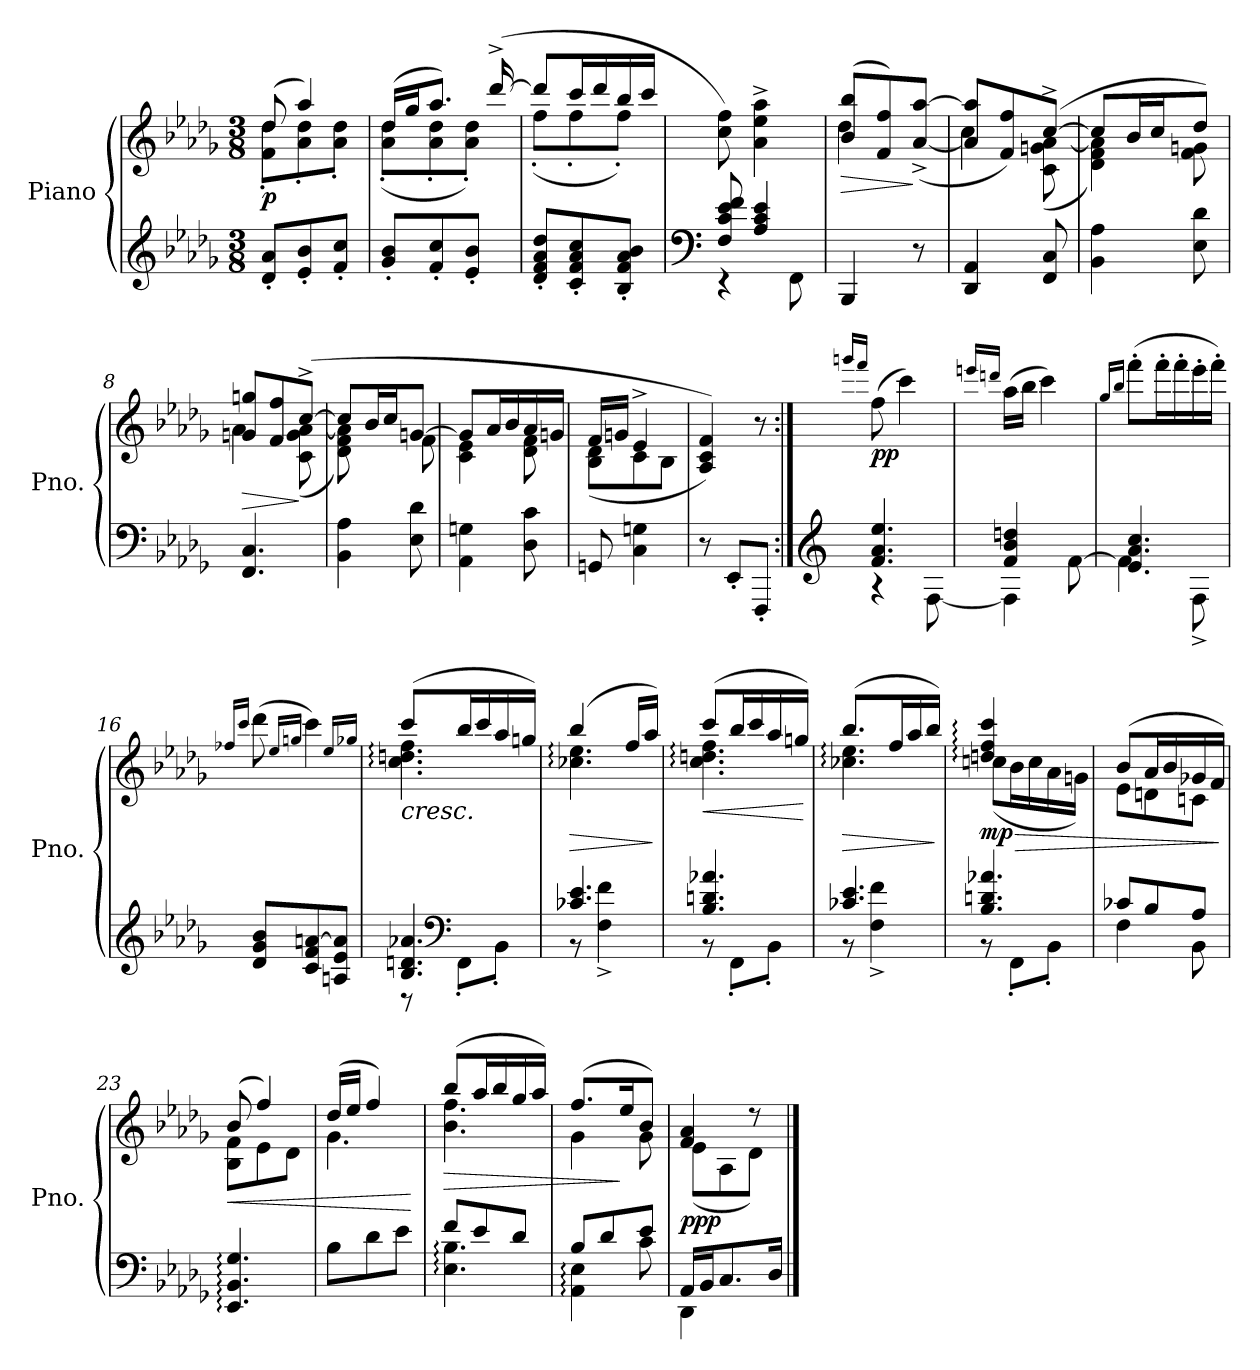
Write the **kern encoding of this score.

**kern	**kern	**dynam
*part1	*part1	*part1
*staff2	*staff1	*staff1/2
*I"Piano	*	*
*I'Pno.	*	*
*clefG2	*clefG2	*
*k[b-e-a-d-g-]	*k[b-e-a-d-g-]	*
*M3/8	*M3/8	*
*MM52	*MM52	*
=1	=1	=1
*	*^	*
!	!	!	!LO:DY:b
8d-/' 8a-/'L	(>8dd-/	8f\' 8dd-\'L	p
8e-/' 8b-/'	4aa-/)	8a-\' 8dd-\'	.
8f/' 8cc/'J	.	8a-\' 8dd-\'J	.
=2	=2	=2	=2
8g-/' 8b-/'L	(>16dd-/LL	(<8a-\' 8dd-\'L	.
.	16gg-/J	.	.
8f/' 8cc/'	8.aa-/J)	8a-\' 8dd-\'	.
8e-/' 8b-/'J	.	8a-\' 8dd-\'J)	.
.	(>[16ddd-^/	.	.
=3	=3	=3	=3
8d-/' 8f/' 8a-/' 8dd-/'L	8ddd-/L]	(<8ff'\L	.
8c/' 8f/' 8a-/' 8cc/'	16ccc/L	8ff'\	.
.	16ddd-/	.	.
8B-/' 8f/' 8a-/' 8b-/'J	16bb-/	8ff'\J)	.
.	16ccc/JJ	.	.
*	*v	*v	*
=4	=4	=4
*clefF4	*	*
*^	*	*
8F/ 8c/ 8e-/ 8f/	4r	8cc\ 8ff\)	.
4A-/ 4c/ 4e-/	.	4a-\^ 4ee-\^ 4aa-\^	.
.	8FF\	.	.
!!LO:LB:g=z
=5	=5	=5	=5
!	!	!	!LO:HP:b
*v	*v	*^	*
4BBB-/	(>8b-/ 8bb-/L	4dd-\	>
.	8f/ 8ff/)	.	.
8r	(>[8a-/^ [8aa-/^J	8ryy	]
=6	=6	=6	=6
4DD-/ 4AA-/	8a-/] 8aa-/]L	4cc\	.
.	8f/ 8ff/)	.	.
8FF/ 8C/	(>[8cc^/J	(<8c\ 8gn\ [8a-\	.
=7	=7	=7	=7
4BB-\ 4A-\	8cc/L]	4d-\ 4f\ 4a-\])	.
.	16b-/L	.	.
.	16cc/J	.	.
8E-\ 8d-\	8dd-/J)	8f\ 8gn\	.
=8	=8	=8	=8
!	!	!	!LO:HP:b
4.FF/ 4.C/	8gn/ 8ggn/L	4a-\	>
.	8f/ 8ff/	.	.
.	(>[8cc^/J	(<8c\ 8g\ [8a-\	]
!!LO:LB:g=z	!!
=9	=9	=9	=9
4BB-\ 4A-\	8cc/L]	8d-\ 8f\ 8a-\])	.
.	16b-/L	8ryy	.
.	16cc/J	.	.
8E-\ 8d-\	[8gn/J	8f\	.
=10	=10	=10	=10
4AA-\ 4Gn\	8g/L]	4c\ 4e-\	.
.	16a-/L	.	.
.	16b-/	.	.
8D-\ 8c\	16a-/	8d-\ 8f\	.
.	16gn/JJ	.	.
=11	=11	=11	=11
8GGn/	16f/LL	(<8B-\ 8d-\L	.
.	16gn/JJ	.	.
4C\ 4Gn\	4e-^/	8c\	.
.	.	8B-\J	.
*	*v	*v	*
=12	=12	=12
8r	4A-/ 4c/ 4f/))	.
8EE-'/L	.	.
8FFF'/J	8r	.
!!LO:LB:g=z
=13:|!	=13:|!	=13:|!
*clefG2	*	*
.	16qgggn/LL	.
.	16qfff/JJ	.
*^	*	*
!	!	!	!LO:DY:b
4.f/ 4.a-/ 4.ee-/	4r	(>8ff\	pp
.	.	4ccc\)	.
.	[8F\	.	.
=14	=14	=14	=14
.	.	16qeeen/LL	.
.	.	16qdddn/JJ	.
4f/ 4b-/ 4ddn/	4F\]	(>16aa-\LL	.
.	.	16bb-\JJ	.
.	.	4ccc\)	.
8ryy	[8f\	.	.
=15	=15	=15	=15
.	.	16qgg-/LL	.
.	.	16qbb-/JJ	.
4.e-/ 4.a-/ 4.cc/	4f\]	(>8fff'\L	.
.	.	16fff'\L	.
.	.	16fff'\	.
.	8F^\	16eee-'\	.
.	.	16fff'\JJ)	.
*v	*v	*	*
=16	=16	=16
.	16qff-X/LL	.
.	16qccc/JJ	.
8d-/ 8g-/ 8b-/L	(>8ddd-\	.
.	16qee-/LL	.
.	16qggn/JJ	.
8c/ 8f/ [8an/	4ccc\)	.
8An/ 8e-/ 8a/]J	.	.
.	16qee-/LL	.
.	16qgg-X/JJ	.
=17	=17	=17
*^	*	*
!	!	!	!LO:HP:b
*	*	*^	*
4.B-/ 4.dn/ 4.a-X/	8r	(>8ccc/L	4.cc\: 4.ddn\: 4.ff\:	<
*clefF4	*	*	*	*
.	8FF'\L	16bb-/L	.	.
.	.	16ccc/	.	.
.	8BB-'\J	16aa-/	.	.
.	.	16ggn/JJ)	.	.
!!LO:PB:g=z	!!
=18	=18	=18	=18	=18
!	!	!	!	!LO:HP:b
4.c-X/ 4.e-/	8r	(>4bb-/	4.cc-X\: 4.ee-\:	>
.	4F\^ 4f\^	.	.	.
.	.	16ff/LL	.	[
.	.	16aa-/JJ)	.	.
*v	*v	*	*	*
*	*v	*v	*
.	.	]
=19	=19	=19
*^	*	*
!	!	!	!LO:HP:b
*	*	*^	*
4.B-/ 4.dn/ 4.a-X/	8r	(>8ccc/L	4.cc\: 4.ddn\: 4.ff\:	<
.	8FF'\L	16bb-/L	.	.
.	.	16ccc/	.	.
.	8BB-'\J	16aa-/	.	.
.	.	16ggn/JJ)	.	.
*v	*v	*	*	*
*	*v	*v	*
.	.	[
=20	=20	=20
*^	*	*
!	!	!	!LO:HP:b
*	*	*^	*
4.c-X/ 4.e-/	8r	(>8.bb-/L	4.cc-X\: 4.ee-\:	>
.	4F\^ 4f\^	.	.	.
.	.	16ff/L	.	.
.	.	16aa-/	.	.
.	.	16bb-/JJ)	.	.
*v	*v	*	*	*
*	*v	*v	*
.	.	]
=21	=21	=21
*^	*	*
!	!	!	!LO:HP:b
*	*	*^	*
!	!	!	!	!LO:DY:n=1:b
4.B-/ 4.dn/ 4.a-X/	8r	4ddn/: 4ff/: 4ccc/:	(<8ccn\L	> mp
.	8FF'\L	.	16b-\L	.
.	.	.	16cc\	.
.	8BB-'\J	8ryy	16a-\	.
.	.	.	16gn\JJ)	.
=22	=22	=22	=22	=22
8c-X/L	4F\	(>8b-/L	8e-\L	.
8B-/	.	16a-/L	8dn\	.
.	.	16b-/	.	.
8A-/J	8BB-\	16g-X/	8cn\J	.
.	.	16f/JJ)	.	.
*v	*v	*	*	*
*	*v	*v	*
.	.	]
!!LO:LB:g=z
=23	=23	=23
!	!	!LO:HP:b
*	*^	*
4.EE-/: 4.BB-/: 4.G-/:	(>8b-/	(<8B-\ 8f\L	<
.	4ff/)	8e-\	.
.	.	8d-\J	.
=24	=24	=24	=24
8B-\L	(>16dd-/LL	4.g-\	.
.	16ee-/JJ	.	.
8d-\	4ff/)	.	.
8e-\J)	.	.	.
*	*v	*v	*
.	.	[
=25	=25	=25
*^	*	*
!	!	!	!LO:HP:b
*	*	*^	*
8f/L	4.E-\: 4.B-\:	(>8bb-/L	4.b-\ 4.ff\	>
8e-/	.	16aa-/L	.	.
.	.	16bb-/	.	.
8d-/J	.	16gg-/	.	.
.	.	16aa-/JJ)	.	.
=26	=26	=26	=26	=26
8B-/L	4AA-\: 4E-\:	(>8.ff/L	4g-\	.
8d-/	.	.	.	.
.	.	16ee-/K	.	]
8e-/J	8c\	8b-/J)	8g-\	.
=27	=27	=27	=27	=27
!	!	!	!	!LO:DY:b
16AA-/LL	4DD-\	4f/ 4a-/	(<8e-\L	ppp
16BB-/J	.	.	.	.
8.C/	.	.	8A-\	.
.	8ryy	8r	8d-\J)	.
16D-/Jk	.	.	.	.
*v	*v	*	*	*
*	*v	*v	*
==	==	==
*-	*-	*-
